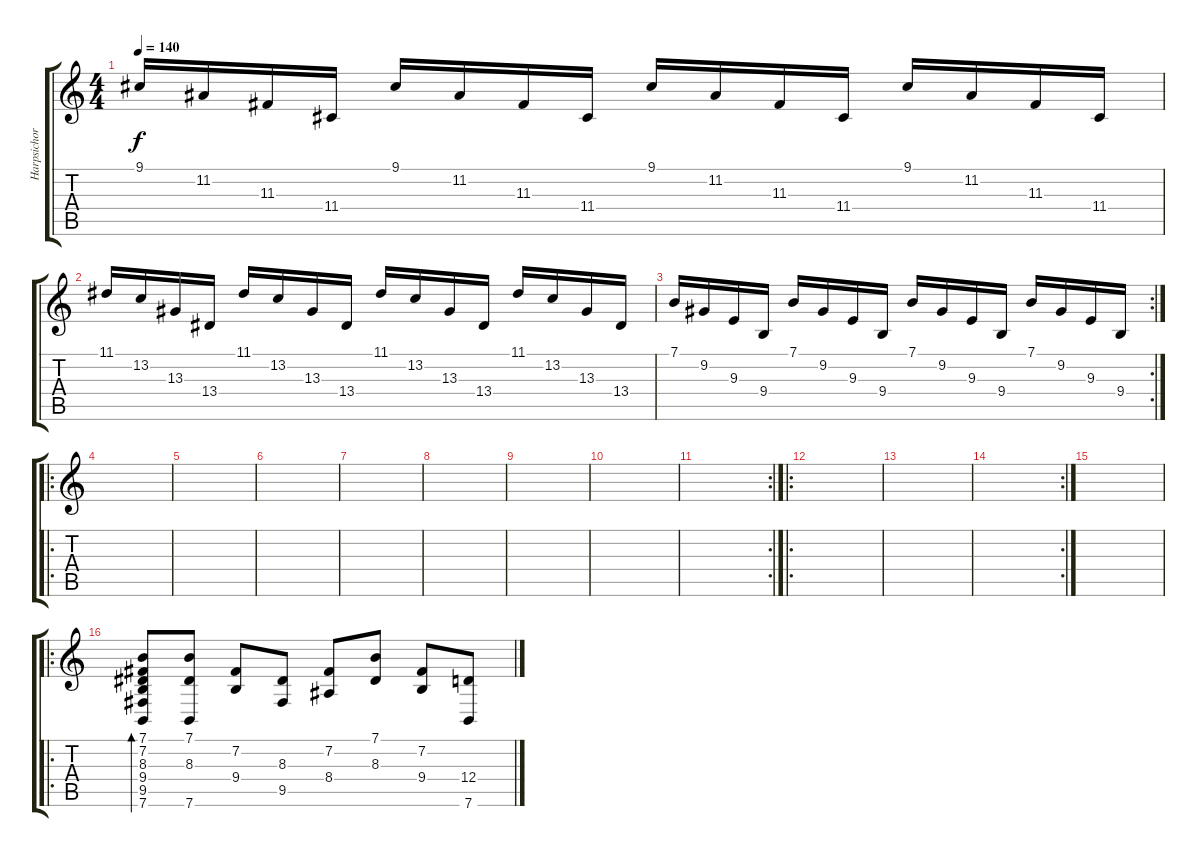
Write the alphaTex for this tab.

\track ("Harpsichord" "Harpsichor") {instrument harpsichord}
\staff {score tabs}
\tuning (E4 B3 G3 D3 A2 E2) {hide}
\ts (4 4)
\tempo 140
\clef g2
\ks c
9.1.16{dy f} 11.2.16 11.3.16 11.4.16 9.1.16 11.2.16 11.3.16 11.4.16 9.1.16 11.2.16 11.3.16 11.4.16 9.1.16 11.2.16 11.3.16 11.4.16 |
11.1.16 13.2.16 13.3.16 13.4.16 11.1.16 13.2.16 13.3.16 13.4.16 11.1.16 13.2.16 13.3.16 13.4.16 11.1.16 13.2.16 13.3.16 13.4.16 |
\rc 2
7.1.16 9.2.16 9.3.16 9.4.16 7.1.16 9.2.16 9.3.16 9.4.16 7.1.16 9.2.16 9.3.16 9.4.16 7.1.16 9.2.16 9.3.16 9.4.16 |
\ro
|
|
|
|
|
|
|
\rc 2
|
\ro
|
|
\rc 2
|
|
\ro
(7.1 7.2 8.3 9.4 9.5 7.6).8{bd 120} (7.1 8.3 7.6).8 (7.2 9.4).8 (8.3 9.5).8 (7.2 8.4).8 (7.1 8.3).8 (7.2 9.4).8 (12.4 7.6).8
